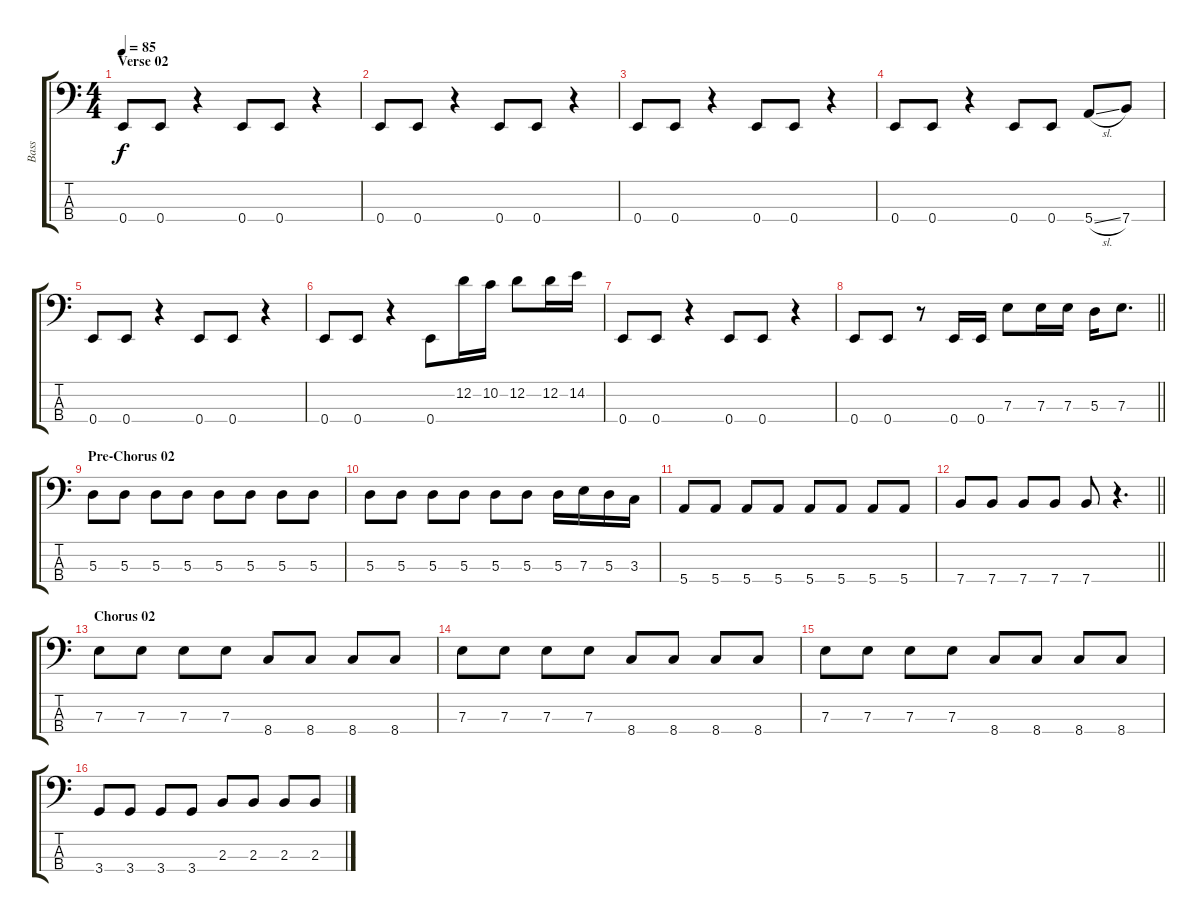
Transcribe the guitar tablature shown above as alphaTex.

\track ("Bass" "Bass") {instrument electricbasspick}
\staff {score tabs}
\tuning (G2 D2 A1 E1) {hide}
\ts (4 4)
\section ("" "Verse 02")
\tempo 85
\clef f4
\ks c
0.4.8{dy f} 0.4.8 r.4 0.4.8 0.4.8 r.4 |
0.4.8 0.4.8 r.4 0.4.8 0.4.8 r.4 |
0.4.8 0.4.8 r.4 0.4.8 0.4.8 r.4 |
0.4.8 0.4.8 r.4 0.4.8 0.4.8 5.4{sl}.8 7.4.8 |
0.4.8 0.4.8 r.4 0.4.8 0.4.8 r.4 |
0.4.8 0.4.8 r.4 0.4.8 12.2.16 10.2.16 12.2.8 12.2.16 14.2.16 |
0.4.8 0.4.8 r.4 0.4.8 0.4.8 r.4 |
\barLineRight lightlight
0.4.8 0.4.8 r.8 0.4.16 0.4.16 7.3.8 7.3.16 7.3.16 5.3.16 7.3.8{d} |
\section ("" "Pre-Chorus 02")
5.3.8 5.3.8 5.3.8 5.3.8 5.3.8 5.3.8 5.3.8 5.3.8 |
5.3.8 5.3.8 5.3.8 5.3.8 5.3.8 5.3.8 5.3.16 7.3.16 5.3.16 3.3.16 |
5.4.8 5.4.8 5.4.8 5.4.8 5.4.8 5.4.8 5.4.8 5.4.8 |
\barLineRight lightlight
7.4.8 7.4.8 7.4.8 7.4.8 7.4.8 r.4{d} |
\section ("" "Chorus 02")
7.3.8 7.3.8 7.3.8 7.3.8 8.4.8 8.4.8 8.4.8 8.4.8 |
7.3.8 7.3.8 7.3.8 7.3.8 8.4.8 8.4.8 8.4.8 8.4.8 |
7.3.8 7.3.8 7.3.8 7.3.8 8.4.8 8.4.8 8.4.8 8.4.8 |
3.4.8 3.4.8 3.4.8 3.4.8 2.3.8 2.3.8 2.3.8 2.3.8
